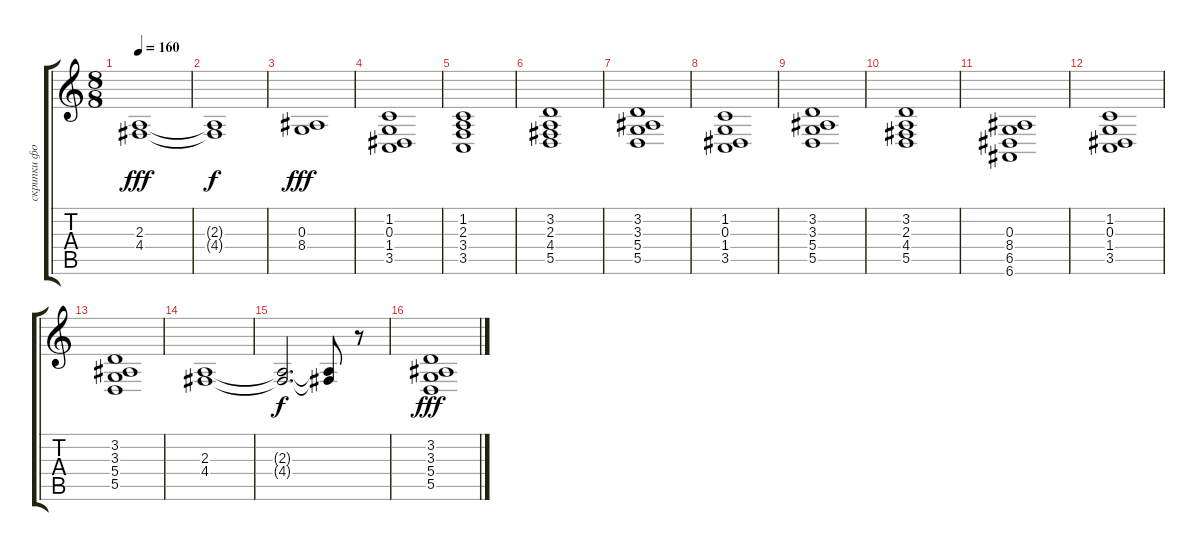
\track ("скрипки фон" "скрипки фо") {instrument synthstrings1}
\staff {score tabs}
\tuning (E4 B3 G3 D3 A2 E2) {hide}
\ts (8 8)
\tempo 160
\clef g2
\ks c
(2.3 4.4).1{dy fff} |
(2.3{t} 4.4{t}).1{dy f} |
(0.3 8.4).1{dy fff} |
(1.2 0.3 1.4 3.5).1 |
(1.2 2.3 3.4 3.5).1 |
(3.2 2.3 4.4 5.5).1 |
(3.2 3.3 5.4 5.5).1 |
(1.2 0.3 1.4 3.5).1 |
(3.2 3.3 5.4 5.5).1 |
(3.2 2.3 4.4 5.5).1 |
(0.3 8.4 6.5 6.6).1 |
(1.2 0.3 1.4 3.5).1 |
(3.2 3.3 5.4 5.5).1 |
(2.3 4.4).1 |
(2.3{t} 4.4{t}).2{d dy f} (2.3{t} 4.4{t}).8 r.8 |
(3.2 3.3 5.4 5.5).1{dy fff}
